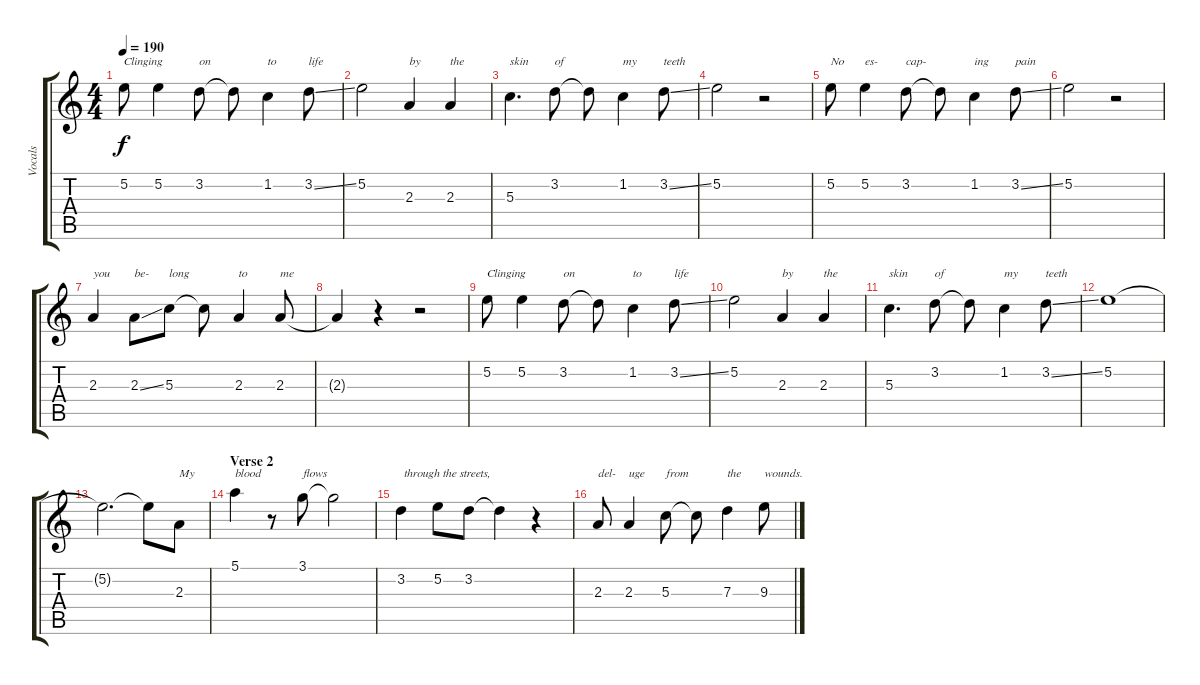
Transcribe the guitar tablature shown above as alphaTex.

\track ("Vocals" "Vocals") {instrument overdrivenguitar}
\staff {score tabs}
\tuning (E4 B3 G3 D3 A2 E2) {hide}
\ts (4 4)
\tempo 190
\clef g2
\ks c
5.2.8{txt "Clinging" dy f} 5.2.4 3.2.8{txt "on"} 3.2{t}.8 1.2.4{txt "to"} 3.2{ss}.8{txt "life"} |
5.2.2 2.3.4{txt "by"} 2.3.4{txt "the"} |
5.3.4{d txt "skin"} 3.2.8{txt "of"} 3.2{t}.8 1.2.4{txt "my"} 3.2{ss}.8{txt "teeth"} |
5.2.2 r.2 |
5.2.8{txt "No"} 5.2.4{txt "es-"} 3.2.8{txt "cap-"} 3.2{t}.8 1.2.4{txt "ing"} 3.2{ss}.8{txt "pain"} |
5.2.2 r.2 |
2.3.4{txt "you"} 2.3{ss}.8{txt "be-"} 5.3.8{txt "long"} 5.3{t}.8 2.3.4{txt "to"} 2.3.8{txt "me"} |
2.3{t}.4 r.4 r.2 |
5.2.8{txt "Clinging"} 5.2.4 3.2.8{txt "on"} 3.2{t}.8 1.2.4{txt "to"} 3.2{ss}.8{txt "life"} |
5.2.2 2.3.4{txt "by"} 2.3.4{txt "the"} |
5.3.4{d txt "skin"} 3.2.8{txt "of"} 3.2{t}.8 1.2.4{txt "my"} 3.2{ss}.8{txt "teeth"} |
5.2.1 |
5.2{t}.2{d} 5.2{t}.8 2.3.8{txt "My"} |
\section ("" "Verse 2")
5.1.4{txt "blood"} r.8 3.1.8{txt "flows"} 3.1{t}.2 |
3.2.4{txt " through the streets,"} 5.2.8 3.2.8 3.2{t}.4 r.4 |
2.3.8{txt "del-"} 2.3.4{txt "uge"} 5.3.8{txt "from"} 5.3{t}.8 7.3.4{txt "the"} 9.3.8{txt "wounds."}
